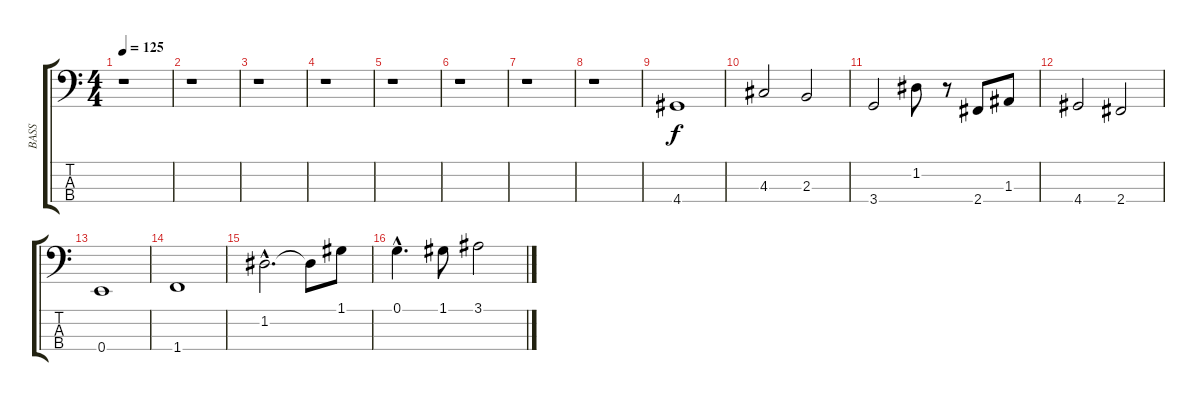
\track ("BASS" "BASS") {instrument electricbassfinger}
\staff {score tabs}
\tuning (G2 D2 A1 E1) {hide}
\ts (4 4)
\tempo 125
\clef f4
\ks c
r.1{dy f instrument electricbassfinger} |
r.1 |
r.1 |
r.1 |
r.1 |
r.1 |
r.1 |
r.1 |
4.4.1 |
4.3.2 2.3.2 |
3.4.2 1.2.8 r.8 2.4.8 1.3.8 |
4.4.2 2.4.2 |
0.4.1 |
1.4.1 |
1.2{hac}.2{d} 1.2{t}.8 1.1.8 |
0.1{hac}.4{d} 1.1.8 3.1.2
